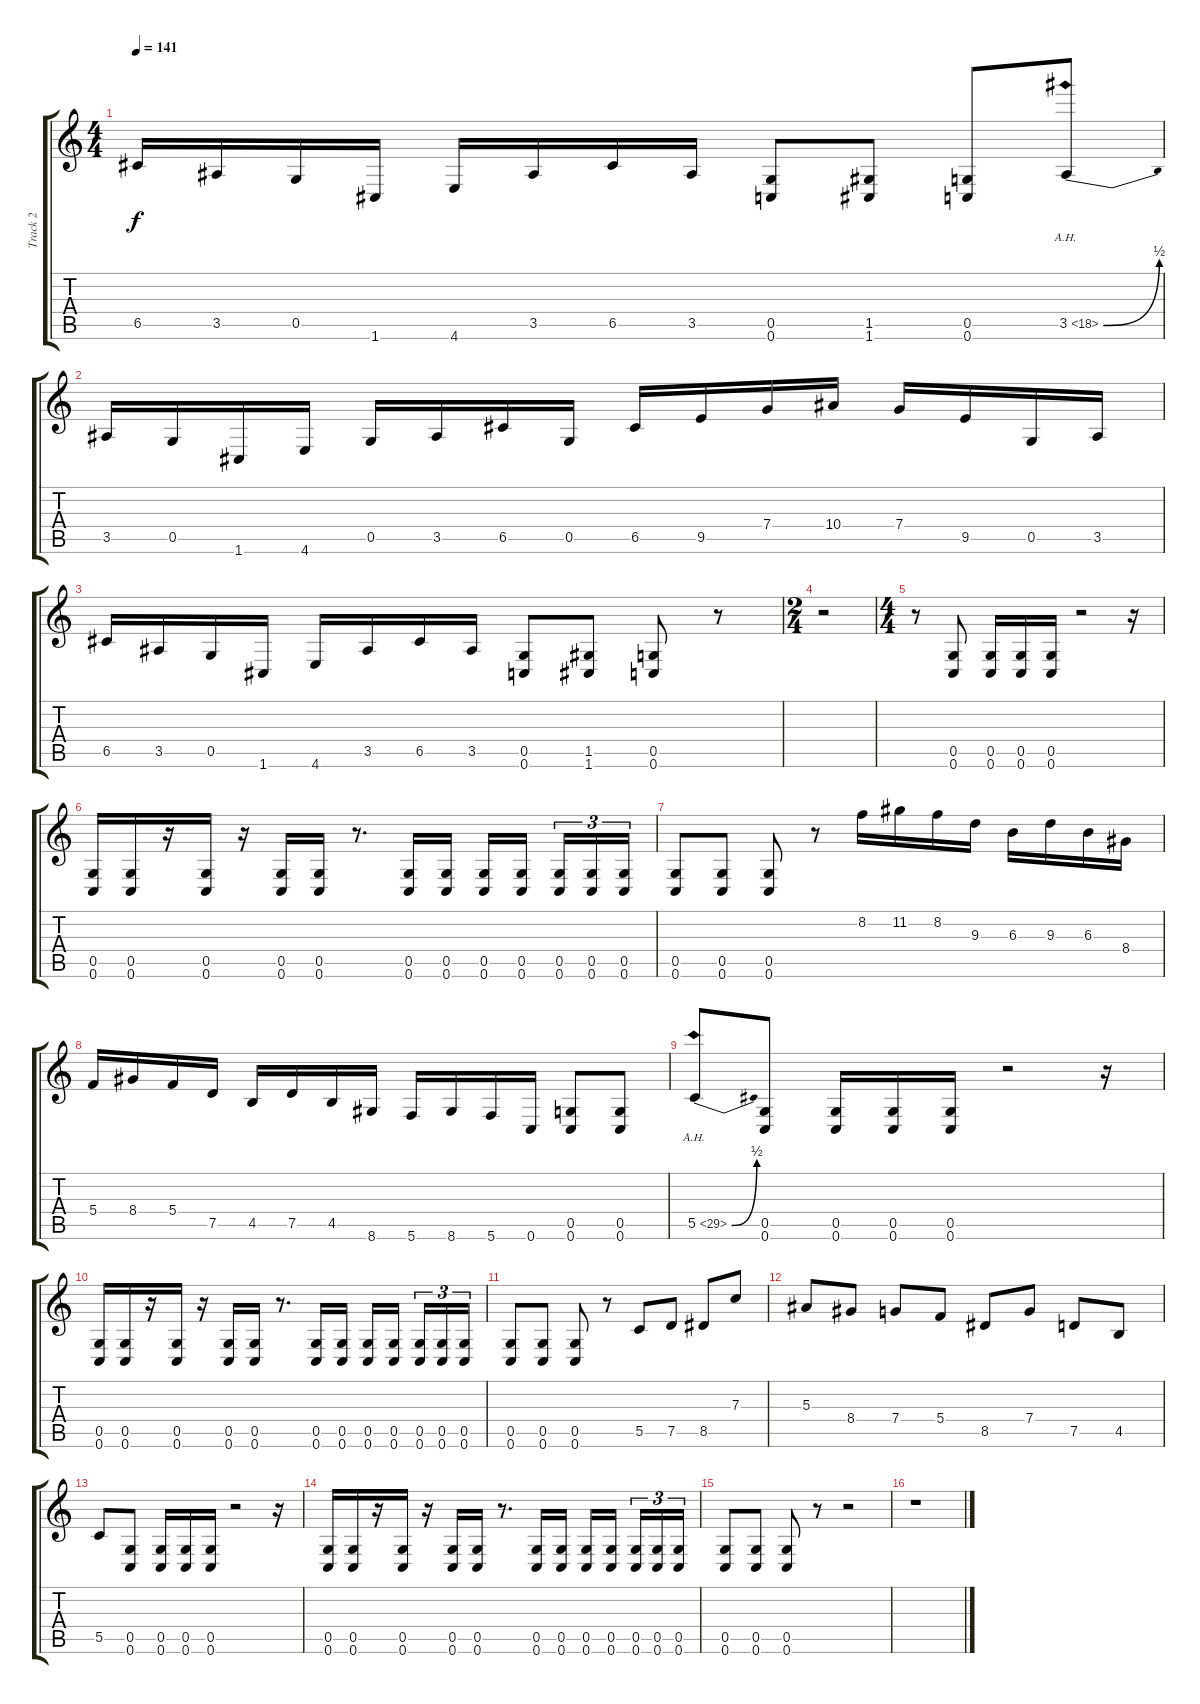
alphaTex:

\track ("Track 2" "Track 2") {instrument overdrivenguitar}
\staff {score tabs}
\tuning (D4 A3 F3 C3 G2 C2) {hide}
\ts (4 4)
\tempo 141
\clef g2
\ks c
6.5.16{dy f} 3.5.16 0.5.16 1.6.16 4.6.16 3.5.16 6.5.16 3.5.16 (0.5 0.6).8 (1.5 1.6).8 (0.5 0.6).8 3.5{be (bend 0 0 60 2) ah 15}.8 |
3.5.16 0.5.16 1.6.16 4.6.16 0.5.16 3.5.16 6.5.16 0.5.16 6.5.16 9.5.16 7.4.16 10.4.16 7.4.16 9.5.16 0.5.16 3.5.16 |
6.5.16 3.5.16 0.5.16 1.6.16 4.6.16 3.5.16 6.5.16 3.5.16 (0.5 0.6).8 (1.5 1.6).8 (0.5 0.6).8 r.8 |
\ts (2 4)
r.2 |
\ts (4 4)
r.8 (0.5 0.6).8 (0.5 0.6).16 (0.5 0.6).16 (0.5 0.6).16 r.2 r.16 |
(0.5 0.6).16 (0.5 0.6).16 r.16 (0.5 0.6).16 r.16 (0.5 0.6).16 (0.5 0.6).16 r.8{d} (0.5 0.6).16 (0.5 0.6).16 (0.5 0.6).16 (0.5 0.6).16{beam splitsecondary} (0.5 0.6).16{tu (3 2)} (0.5 0.6).16{tu (3 2)} (0.5 0.6).16{tu (3 2)} |
(0.5 0.6).8 (0.5 0.6).8 (0.5 0.6).8 r.8 8.2.16 11.2.16 8.2.16 9.3.16 6.3.16 9.3.16 6.3.16 8.4.16 |
5.4.16 8.4.16 5.4.16 7.5.16 4.5.16 7.5.16 4.5.16 8.6.16 5.6.16 8.6.16 5.6.16 0.6.16 (0.5 0.6).8 (0.5 0.6).8 |
5.5{be (bend 0 0 60 2) ah 24}.8 (0.5 0.6).8 (0.5 0.6).16 (0.5 0.6).16 (0.5 0.6).16 r.2 r.16 |
(0.5 0.6).16 (0.5 0.6).16 r.16 (0.5 0.6).16 r.16 (0.5 0.6).16 (0.5 0.6).16 r.8{d} (0.5 0.6).16 (0.5 0.6).16 (0.5 0.6).16 (0.5 0.6).16{beam splitsecondary} (0.5 0.6).16{tu (3 2)} (0.5 0.6).16{tu (3 2)} (0.5 0.6).16{tu (3 2)} |
(0.5 0.6).8 (0.5 0.6).8 (0.5 0.6).8 r.8 5.5.8 7.5.8 8.5.8 7.3.8 |
5.3.8 8.4.8 7.4.8 5.4.8 8.5.8 7.4.8 7.5.8 4.5.8 |
5.5.8 (0.5 0.6).8 (0.5 0.6).16 (0.5 0.6).16 (0.5 0.6).16 r.2 r.16 |
(0.5 0.6).16 (0.5 0.6).16 r.16 (0.5 0.6).16 r.16 (0.5 0.6).16 (0.5 0.6).16 r.8{d} (0.5 0.6).16 (0.5 0.6).16 (0.5 0.6).16 (0.5 0.6).16{beam splitsecondary} (0.5 0.6).16{tu (3 2)} (0.5 0.6).16{tu (3 2)} (0.5 0.6).16{tu (3 2)} |
(0.5 0.6).8 (0.5 0.6).8 (0.5 0.6).8 r.8 r.2 |
r.1
